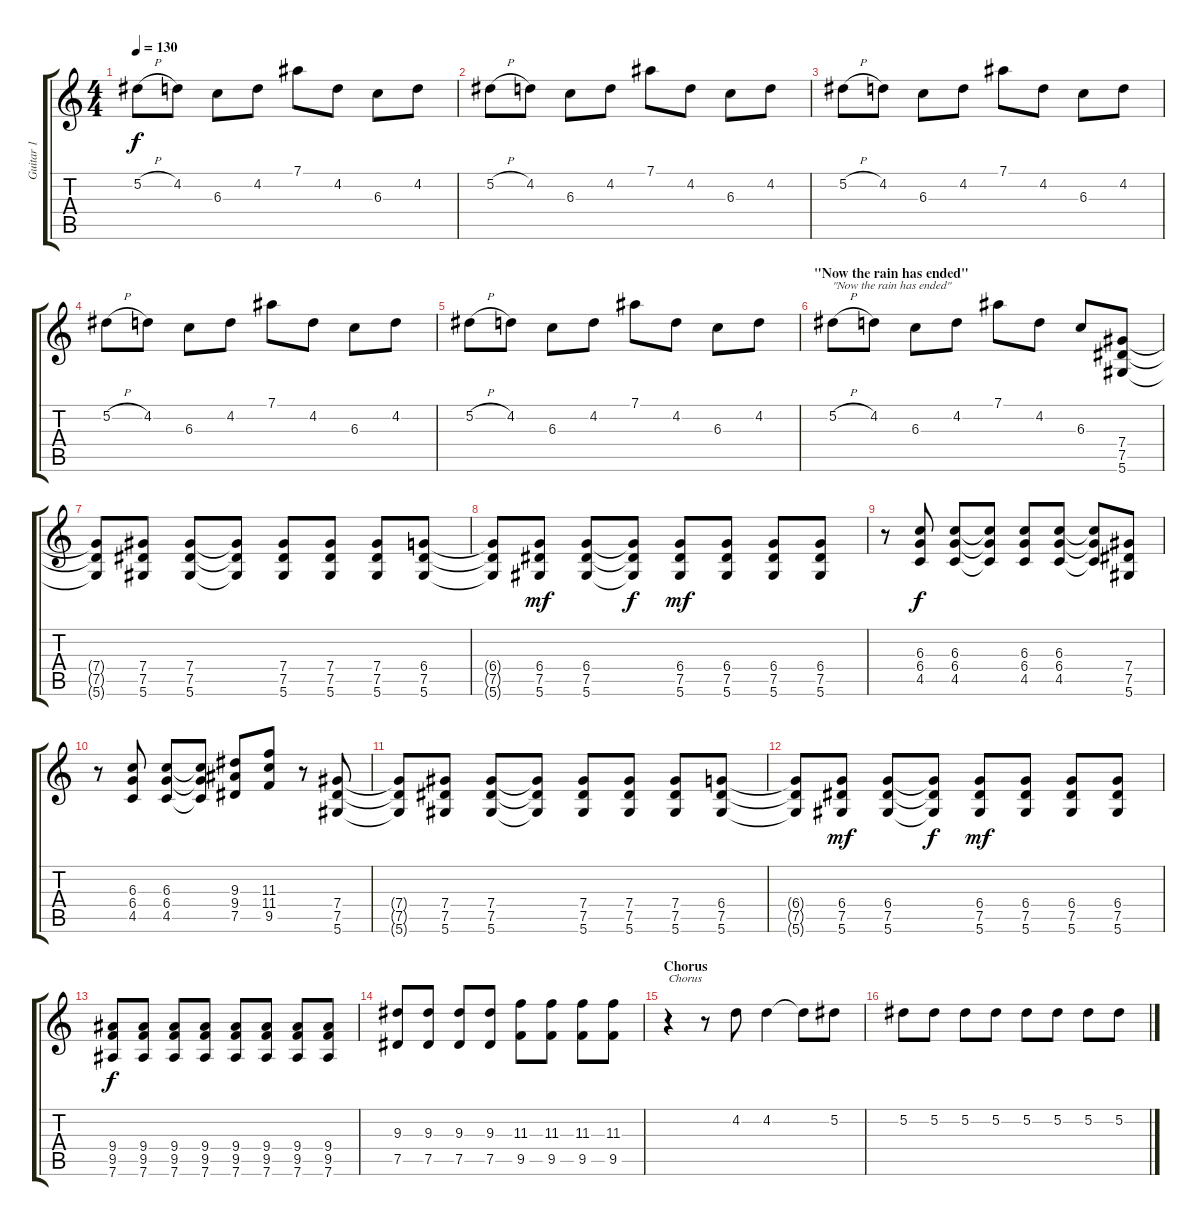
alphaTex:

\track ("Guitar 1" "Guitar 1") {instrument overdrivenguitar}
\staff {score tabs}
\tuning (Eb4 Bb3 Gb3 Db3 Ab2 Eb2) {hide}
\ts (4 4)
\tempo 130
\clef g2
\ks c
5.2{h}.8{dy f} 4.2.8 6.3.8 4.2.8 7.1.8 4.2.8 6.3.8 4.2.8 |
5.2{h}.8 4.2.8 6.3.8 4.2.8 7.1.8 4.2.8 6.3.8 4.2.8 |
5.2{h}.8 4.2.8 6.3.8 4.2.8 7.1.8 4.2.8 6.3.8 4.2.8 |
5.2{h}.8 4.2.8 6.3.8 4.2.8 7.1.8 4.2.8 6.3.8 4.2.8 |
5.2{h}.8 4.2.8 6.3.8 4.2.8 7.1.8 4.2.8 6.3.8 4.2.8 |
\section ("" "\"Now the rain has ended\"")
5.2{h}.8{txt "\"Now the rain has ended\""} 4.2.8 6.3.8 4.2.8 7.1.8 4.2.8 6.3.8 (7.4 7.5 5.6).8 |
(7.4{t} 7.5{t} 5.6{t}).8 (7.4 7.5 5.6).8 (7.4 7.5 5.6).8 (7.4{t} 7.5{t} 5.6{t}).8 (7.4 7.5 5.6).8 (7.4 7.5 5.6).8 (7.4 7.5 5.6).8 (6.4 7.5 5.6).8 |
(6.4{t} 7.5{t} 5.6{t}).8 (6.4 7.5 5.6).8{dy mf} (6.4 7.5 5.6).8 (6.4{t} 7.5{t} 5.6{t}).8{dy f} (6.4 7.5 5.6).8{dy mf} (6.4 7.5 5.6).8 (6.4 7.5 5.6).8 (6.4 7.5 5.6).8 |
r.8 (6.3 6.4 4.5).8{dy f} (6.3 6.4 4.5).8 (6.3{t} 6.4{t} 4.5{t}).8 (6.3 6.4 4.5).8 (6.3 6.4 4.5).8 (6.3{t} 6.4{t} 4.5{t}).8 (7.4 7.5 5.6).8 |
r.8 (6.3 6.4 4.5).8 (6.3 6.4 4.5).8 (6.3{t} 6.4{t} 4.5{t}).8 (9.3 9.4 7.5).8 (11.3 11.4 9.5).8 r.8 (7.4 7.5 5.6).8 |
(7.4{t} 7.5{t} 5.6{t}).8 (7.4 7.5 5.6).8 (7.4 7.5 5.6).8 (7.4{t} 7.5{t} 5.6{t}).8 (7.4 7.5 5.6).8 (7.4 7.5 5.6).8 (7.4 7.5 5.6).8 (6.4 7.5 5.6).8 |
(6.4{t} 7.5{t} 5.6{t}).8 (6.4 7.5 5.6).8{dy mf} (6.4 7.5 5.6).8 (6.4{t} 7.5{t} 5.6{t}).8{dy f} (6.4 7.5 5.6).8{dy mf} (6.4 7.5 5.6).8 (6.4 7.5 5.6).8 (6.4 7.5 5.6).8 |
(9.4 9.5 7.6).8{dy f} (9.4 9.5 7.6).8 (9.4 9.5 7.6).8 (9.4 9.5 7.6).8 (9.4 9.5 7.6).8 (9.4 9.5 7.6).8 (9.4 9.5 7.6).8 (9.4 9.5 7.6).8 |
(9.3 7.5).8 (9.3 7.5).8 (9.3 7.5).8 (9.3 7.5).8 (11.3 9.5).8 (11.3 9.5).8 (11.3 9.5).8 (11.3 9.5).8 |
\section ("" "Chorus")
r.4{txt "Chorus"} r.8 4.2.8 4.2.4 4.2{t}.8 5.2.8 |
5.2.8 5.2.8 5.2.8 5.2.8 5.2.8 5.2.8 5.2.8 5.2.8
